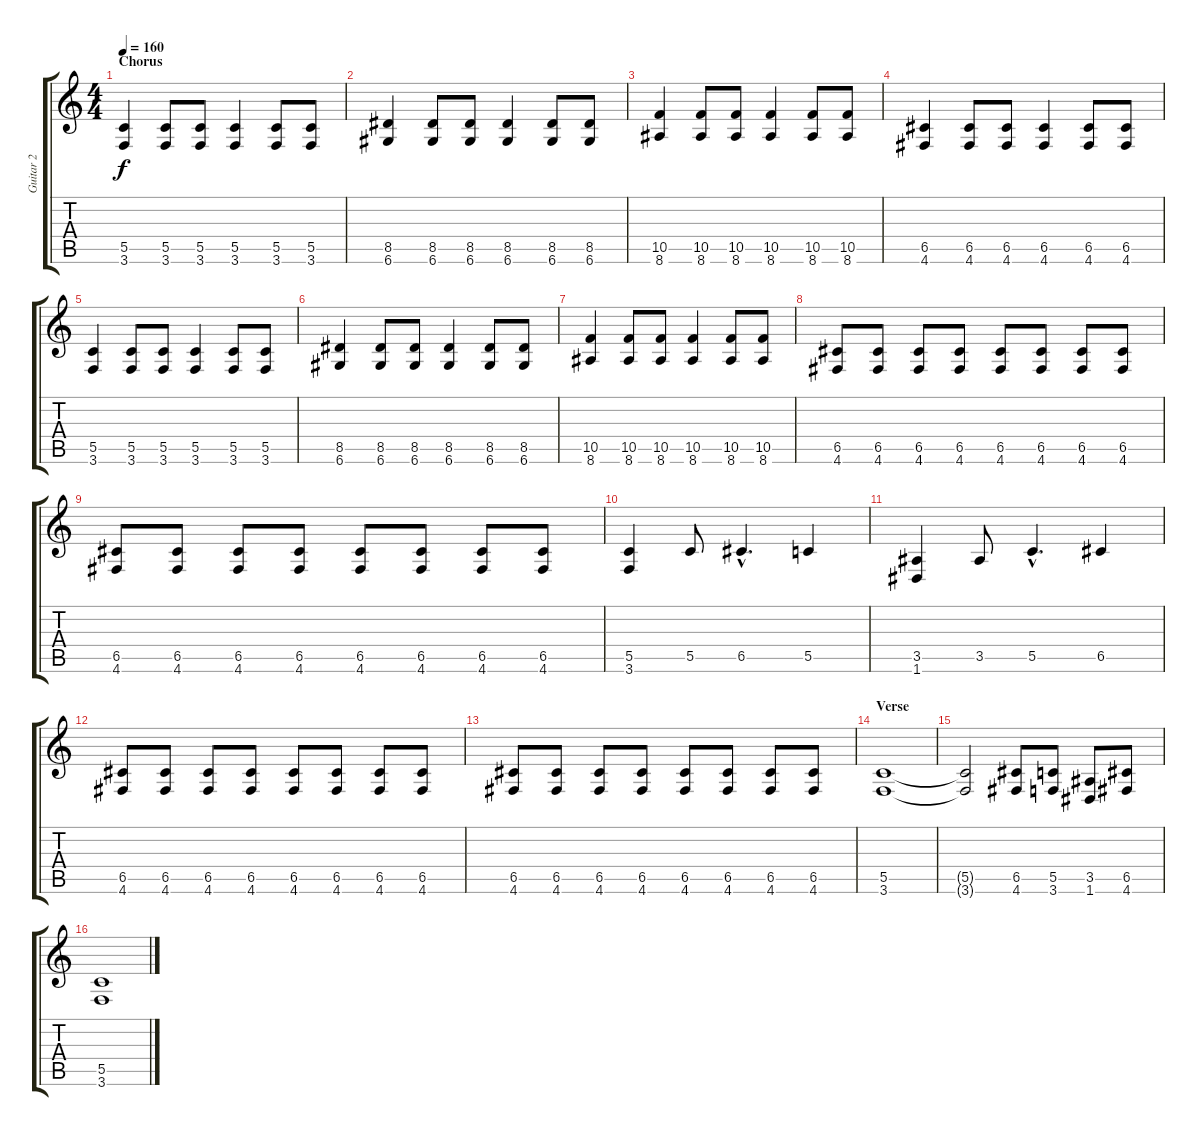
\track ("Guitar 2" "Guitar 2") {instrument overdrivenguitar}
\staff {score tabs}
\tuning (D4 Ab3 F3 C3 G2 D2) {hide}
\ts (4 4)
\section ("" "Chorus")
\tempo 160
\clef g2
\ks c
(5.5 3.6).4{dy f} (5.5 3.6).8 (5.5 3.6).8 (5.5 3.6).4 (5.5 3.6).8 (5.5 3.6).8 |
(8.5 6.6).4 (8.5 6.6).8 (8.5 6.6).8 (8.5 6.6).4 (8.5 6.6).8 (8.5 6.6).8 |
(10.5 8.6).4 (10.5 8.6).8 (10.5 8.6).8 (10.5 8.6).4 (10.5 8.6).8 (10.5 8.6).8 |
(6.5 4.6).4 (6.5 4.6).8 (6.5 4.6).8 (6.5 4.6).4 (6.5 4.6).8 (6.5 4.6).8 |
(5.5 3.6).4 (5.5 3.6).8 (5.5 3.6).8 (5.5 3.6).4 (5.5 3.6).8 (5.5 3.6).8 |
(8.5 6.6).4 (8.5 6.6).8 (8.5 6.6).8 (8.5 6.6).4 (8.5 6.6).8 (8.5 6.6).8 |
(10.5 8.6).4 (10.5 8.6).8 (10.5 8.6).8 (10.5 8.6).4 (10.5 8.6).8 (10.5 8.6).8 |
(6.5 4.6).8 (6.5 4.6).8 (6.5 4.6).8 (6.5 4.6).8 (6.5 4.6).8 (6.5 4.6).8 (6.5 4.6).8 (6.5 4.6).8 |
(6.5 4.6).8 (6.5 4.6).8 (6.5 4.6).8 (6.5 4.6).8 (6.5 4.6).8 (6.5 4.6).8 (6.5 4.6).8 (6.5 4.6).8 |
(5.5 3.6).4 5.5.8 6.5{hac}.4{d} 5.5.4 |
(3.5 1.6).4 3.5.8 5.5{hac}.4{d} 6.5.4 |
(6.5 4.6).8 (6.5 4.6).8 (6.5 4.6).8 (6.5 4.6).8 (6.5 4.6).8 (6.5 4.6).8 (6.5 4.6).8 (6.5 4.6).8 |
(6.5 4.6).8 (6.5 4.6).8 (6.5 4.6).8 (6.5 4.6).8 (6.5 4.6).8 (6.5 4.6).8 (6.5 4.6).8 (6.5 4.6).8 |
\section ("" "Verse")
(5.5 3.6).1 |
(5.5{t} 3.6{t}).2 (6.5 4.6).8 (5.5 3.6).8 (3.5 1.6).8 (6.5 4.6).8 |
(5.5 3.6).1
